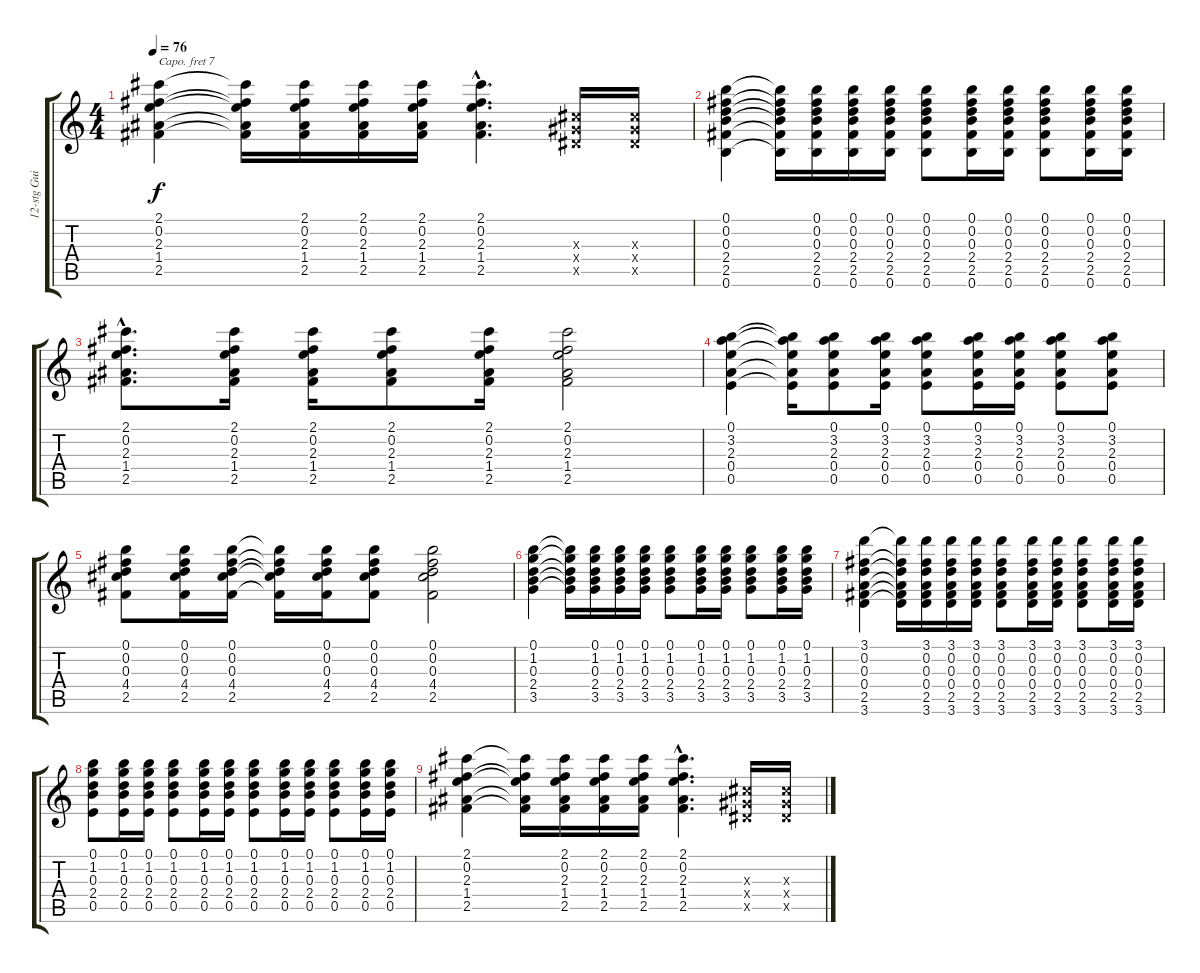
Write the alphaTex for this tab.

\track ("12-stg Guitar (1)" "12-stg Gui") {instrument acousticguitarsteel}
\staff {score tabs}
\capo 7
\tuning (E4 B3 G3 D3 A2 E2) {hide}
\ts (4 4)
\tempo 76
\clef g2
\ks c
(2.1 0.2 2.3 1.4 2.5).4{dy f} (2.1{t} 0.2{t} 2.3{t} 1.4{t} 2.5{t}).16 (2.1 0.2 2.3 1.4 2.5).16 (2.1 0.2 2.3 1.4 2.5).16 (2.1 0.2 2.3 1.4 2.5).16 (2.1{hac} 0.2{hac} 2.3{hac} 1.4{hac} 2.5{hac}).4{d} (-1.3{x} -1.4{x} -1.5{x}).16 (-1.3{x} -1.4{x} -1.5{x}).16 |
(0.1 0.2 0.3 2.4 2.5 0.6).4{volume 14} (0.1{t} 0.2{t} 0.3{t} 2.4{t} 2.5{t} 0.6{t}).16 (0.1 0.2 0.3 2.4 2.5 0.6).16 (0.1 0.2 0.3 2.4 2.5 0.6).16 (0.1 0.2 0.3 2.4 2.5 0.6).16 (0.1 0.2 0.3 2.4 2.5 0.6).8 (0.1 0.2 0.3 2.4 2.5 0.6).16 (0.1 0.2 0.3 2.4 2.5 0.6).16 (0.1 0.2 0.3 2.4 2.5 0.6).8 (0.1 0.2 0.3 2.4 2.5 0.6).16 (0.1 0.2 0.3 2.4 2.5 0.6).16 |
(2.1{hac} 0.2{hac} 2.3{hac} 1.4{hac} 2.5{hac}).8{d} (2.1 0.2 2.3 1.4 2.5).16 (2.1 0.2 2.3 1.4 2.5).16 (2.1 0.2 2.3 1.4 2.5).8 (2.1 0.2 2.3 1.4 2.5).16 (2.1 0.2 2.3 1.4 2.5).2 |
(0.1 3.2 2.3 0.4 0.5).4{volume 8} (0.1{t} 3.2{t} 2.3{t} 0.4{t} 0.5{t}).16 (0.1 3.2 2.3 0.4 0.5).8 (0.1 3.2 2.3 0.4 0.5).16 (0.1 3.2 2.3 0.4 0.5).8 (0.1 3.2 2.3 0.4 0.5).16 (0.1 3.2 2.3 0.4 0.5).16 (0.1 3.2 2.3 0.4 0.5).8 (0.1 3.2 2.3 0.4 0.5).8 |
(0.1 0.2 0.3 4.4 2.5).8 (0.1 0.2 0.3 4.4 2.5).16 (0.1 0.2 0.3 4.4 2.5).16 (0.1{t} 0.2{t} 0.3{t} 4.4{t} 2.5{t}).16 (0.1 0.2 0.3 4.4 2.5).16 (0.1 0.2 0.3 4.4 2.5).8 (0.1 0.2 0.3 4.4 2.5).2 |
(0.1 1.2 0.3 2.4 3.5).4{volume 4} (0.1{t} 1.2{t} 0.3{t} 2.4{t} 3.5{t}).16 (0.1 1.2 0.3 2.4 3.5).16 (0.1 1.2 0.3 2.4 3.5).16 (0.1 1.2 0.3 2.4 3.5).16 (0.1 1.2 0.3 2.4 3.5).8 (0.1 1.2 0.3 2.4 3.5).16 (0.1 1.2 0.3 2.4 3.5).16 (0.1 1.2 0.3 2.4 3.5).8 (0.1 1.2 0.3 2.4 3.5).16 (0.1 1.2 0.3 2.4 3.5).16 |
(3.1 0.2 0.3 0.4 2.5 3.6).4 (3.1{t} 0.2{t} 0.3{t} 0.4{t} 2.5{t} 3.6{t}).16 (3.1 0.2 0.3 0.4 2.5 3.6).16 (3.1 0.2 0.3 0.4 2.5 3.6).16 (3.1 0.2 0.3 0.4 2.5 3.6).16 (3.1 0.2 0.3 0.4 2.5 3.6).8 (3.1 0.2 0.3 0.4 2.5 3.6).16 (3.1 0.2 0.3 0.4 2.5 3.6).16 (3.1 0.2 0.3 0.4 2.5 3.6).8 (3.1 0.2 0.3 0.4 2.5 3.6).16 (3.1 0.2 0.3 0.4 2.5 3.6).16 |
(0.1 1.2 0.3 2.4 0.5).8{volume 0} (0.1 1.2 0.3 2.4 0.5).16 (0.1 1.2 0.3 2.4 0.5).16 (0.1 1.2 0.3 2.4 0.5).8 (0.1 1.2 0.3 2.4 0.5).16 (0.1 1.2 0.3 2.4 0.5).16 (0.1 1.2 0.3 2.4 0.5).8 (0.1 1.2 0.3 2.4 0.5).16 (0.1 1.2 0.3 2.4 0.5).16 (0.1 1.2 0.3 2.4 0.5).8 (0.1 1.2 0.3 2.4 0.5).16 (0.1 1.2 0.3 2.4 0.5).16 |
(2.1 0.2 2.3 1.4 2.5).4 (2.1{t} 0.2{t} 2.3{t} 1.4{t} 2.5{t}).16 (2.1 0.2 2.3 1.4 2.5).16 (2.1 0.2 2.3 1.4 2.5).16 (2.1 0.2 2.3 1.4 2.5).16 (2.1{hac} 0.2{hac} 2.3{hac} 1.4{hac} 2.5{hac}).4{d} (-1.3{x} -1.4{x} -1.5{x}).16 (-1.3{x} -1.4{x} -1.5{x}).16
